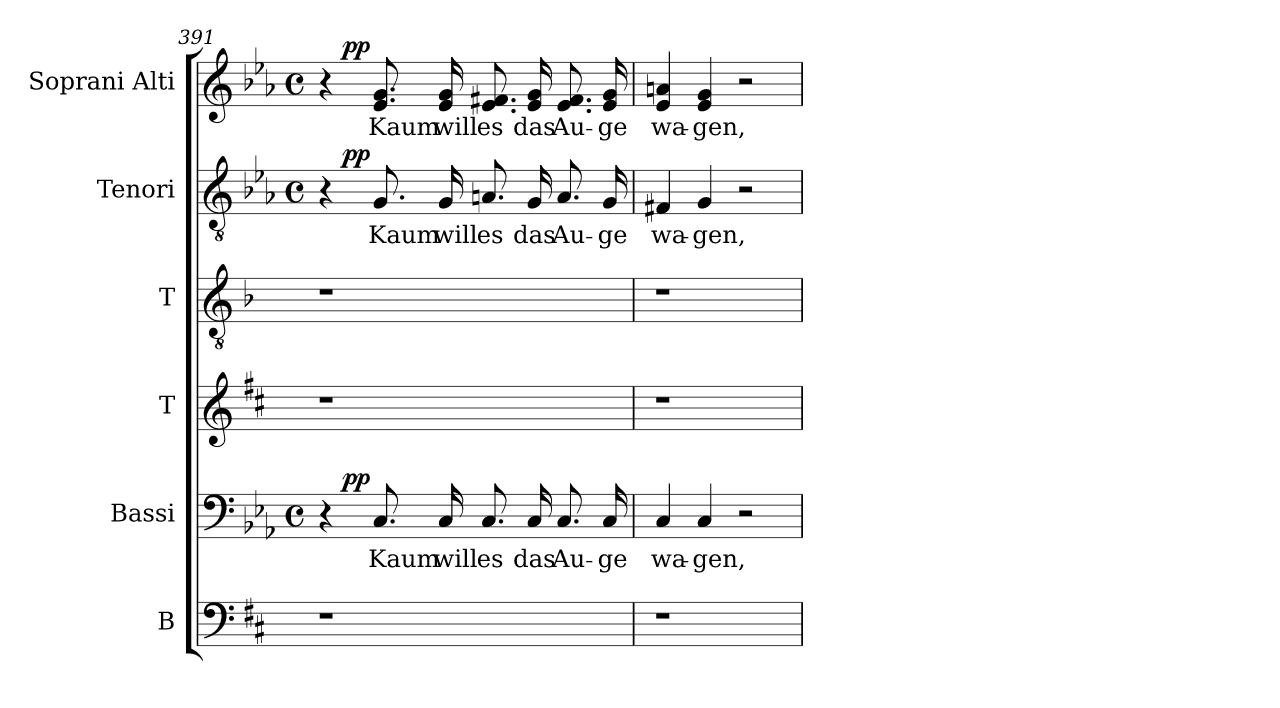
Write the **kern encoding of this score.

**kern	**kern	**text	**dynam	**kern	**kern	**kern	**text	**dynam	**kern	**text	**dynam
*part6	*part5	*part5	*part5	*part4	*part3	*part2	*part2	*part2	*part1	*part1	*part1
*staff6	*staff5	*staff5	*staff5	*staff4	*staff3	*staff2	*staff2	*staff2	*staff1	*staff1	*staff1
*I"B	*I"Bassi	*	*	*I"T	*I"T	*I"Tenori	*	*	*I"Soprani  Alti	*	*
*I'B	*I'B	*	*	*I'T	*I'T	*I'T	*	*	*I'S  A	*	*
*clefF4	*clefF4	*	*	*clefG2	*clefGv2	*clefGv2	*	*	*clefG2	*	*
*k[f#c#]	*k[b-e-a-]	*	*	*k[f#c#]	*k[b-]	*k[b-e-a-]	*	*	*k[b-e-a-]	*	*
*D:	*E-:	*	*	*D:	*F:	*E-:	*	*	*E-:	*	*
*	*M4/4	*	*	*	*	*M4/4	*	*	*M4/4	*	*
*	*met(c)	*	*	*	*	*met(c)	*	*	*met(c)	*	*
=391	=391	=391	=391	=391	=391	=391	=391	=391	=391	=391	=391
*	*^	*	*	*	*	*^	*	*	*^	*	*
1r	4r	16.ryy	.	.	1r	1r	4r	16.ryy	.	.	4r	16.ryy	.	.
!	!	!	!	!LO:DY:a	!	!	!	!	!	!LO:DY:a	!	!	!	!LO:DY:a
.	.	2ryy	.	pp	.	.	.	2ryy	.	pp	.	2ryy	.	pp
!	!	!	!LO:LY:b:cj	!	!	!	!	!	!LO:LY:b:cj	!	!	!	!LO:LY:b:cj	!
.	8.C/	.	Kaum	.	.	.	8.G/	.	Kaum	.	8.g/ 8.e-/	.	Kaum	.
!	!	!	!LO:LY:b:cj	!	!	!	!	!	!LO:LY:b:cj	!	!	!	!LO:LY:b:cj	!
.	16C/	.	will	.	.	.	16G/	.	will	.	16g/ 16e-/	.	will	.
!	!	!	!LO:LY:b:cj	!	!	!	!	!	!LO:LY:b:cj	!	!	!	!LO:LY:b:cj	!
.	8.C/	.	es	.	.	.	8.An/	.	es	.	8.e-/ 8.f#X/	.	es	.
.	.	4ryy	.	.	.	.	.	4ryy	.	.	.	4ryy	.	.
!	!	!	!LO:LY:b:cj	!	!	!	!	!	!LO:LY:b:cj	!	!	!	!LO:LY:b:cj	!
.	16C/	.	das	.	.	.	16G/	.	das	.	16g/ 16e-/	.	das	.
!	!	!	!LO:LY:b:cj	!	!	!	!	!	!LO:LY:b:cj	!	!	!	!LO:LY:b:cj	!
.	8.C/	.	Au-	.	.	.	8.A/	.	Au-	.	8.e-/ 8.f#/	.	Au-	.
.	.	8ryy	.	.	.	.	.	8ryy	.	.	.	8ryy	.	.
!	!	!	!LO:LY:b:cj	!	!	!	!	!	!LO:LY:b:cj	!	!	!	!LO:LY:b:cj	!
.	16C/	.	-ge	.	.	.	16G/	.	-ge	.	16g/ 16e-/	.	-ge	.
.	.	32ryy	.	.	.	.	.	32ryy	.	.	.	32ryy	.	.
=392	=392	=392	=392	=392	=392	=392	=392	=392	=392	=392	=392	=392	=392	=392
!	!	!	!LO:LY:b	!	!	!	!	!	!LO:LY:b	!	!	!	!LO:LY:b	!
*	*	*	*	*	*	*	*v	*v	*	*	*	*	*	*
*	*v	*v	*	*	*	*	*	*	*	*v	*v	*	*
1r	4C/	wa-	.	1r	1r	4F#X/	wa-	.	4an/ 4e-/	wa-	.
!	!	!LO:LY:b:rj	!	!	!	!	!LO:LY:b:rj	!	!	!LO:LY:b:rj	!
.	4C/	-gen,	.	.	.	4G/	-gen,	.	4g/ 4e-/	-gen,	.
.	2r	.	.	.	.	2r	.	.	2r	.	.
=	=	=	=	=	=	=	=	=	=	=	=
*-	*-	*-	*-	*-	*-	*-	*-	*-	*-	*-	*-
